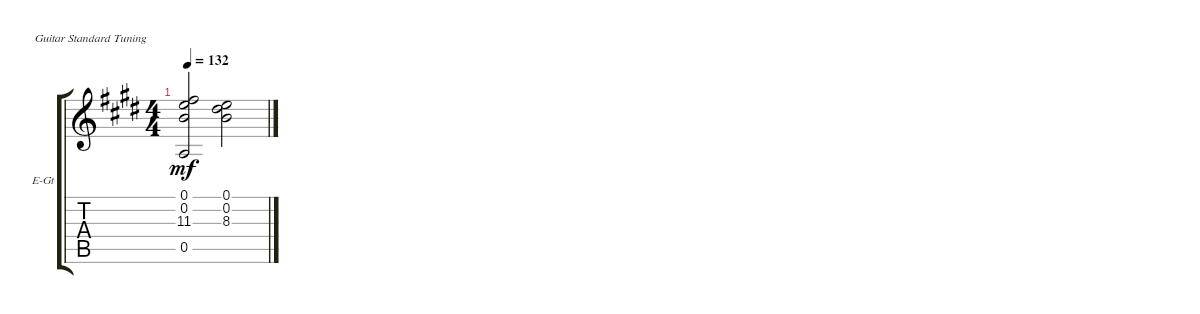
\defaultSystemsLayout 4
\bracketExtendMode groupsimilarinstruments
\firstSystemTrackNameOrientation horizontal
\otherSystemsTrackNameOrientation horizontal
\track ("Clean guitar" "E-Gt") {instrument electricguitarclean}
\staff {score tabs}
\tuning (E4 B3 G3 D3 A2 E2)
\ts (4 4)
\tempo 132
\clef g2
\ks c#minor
(0.1 0.2 11.3 0.5).2{dy mf} (8.3 0.2 0.1).2
